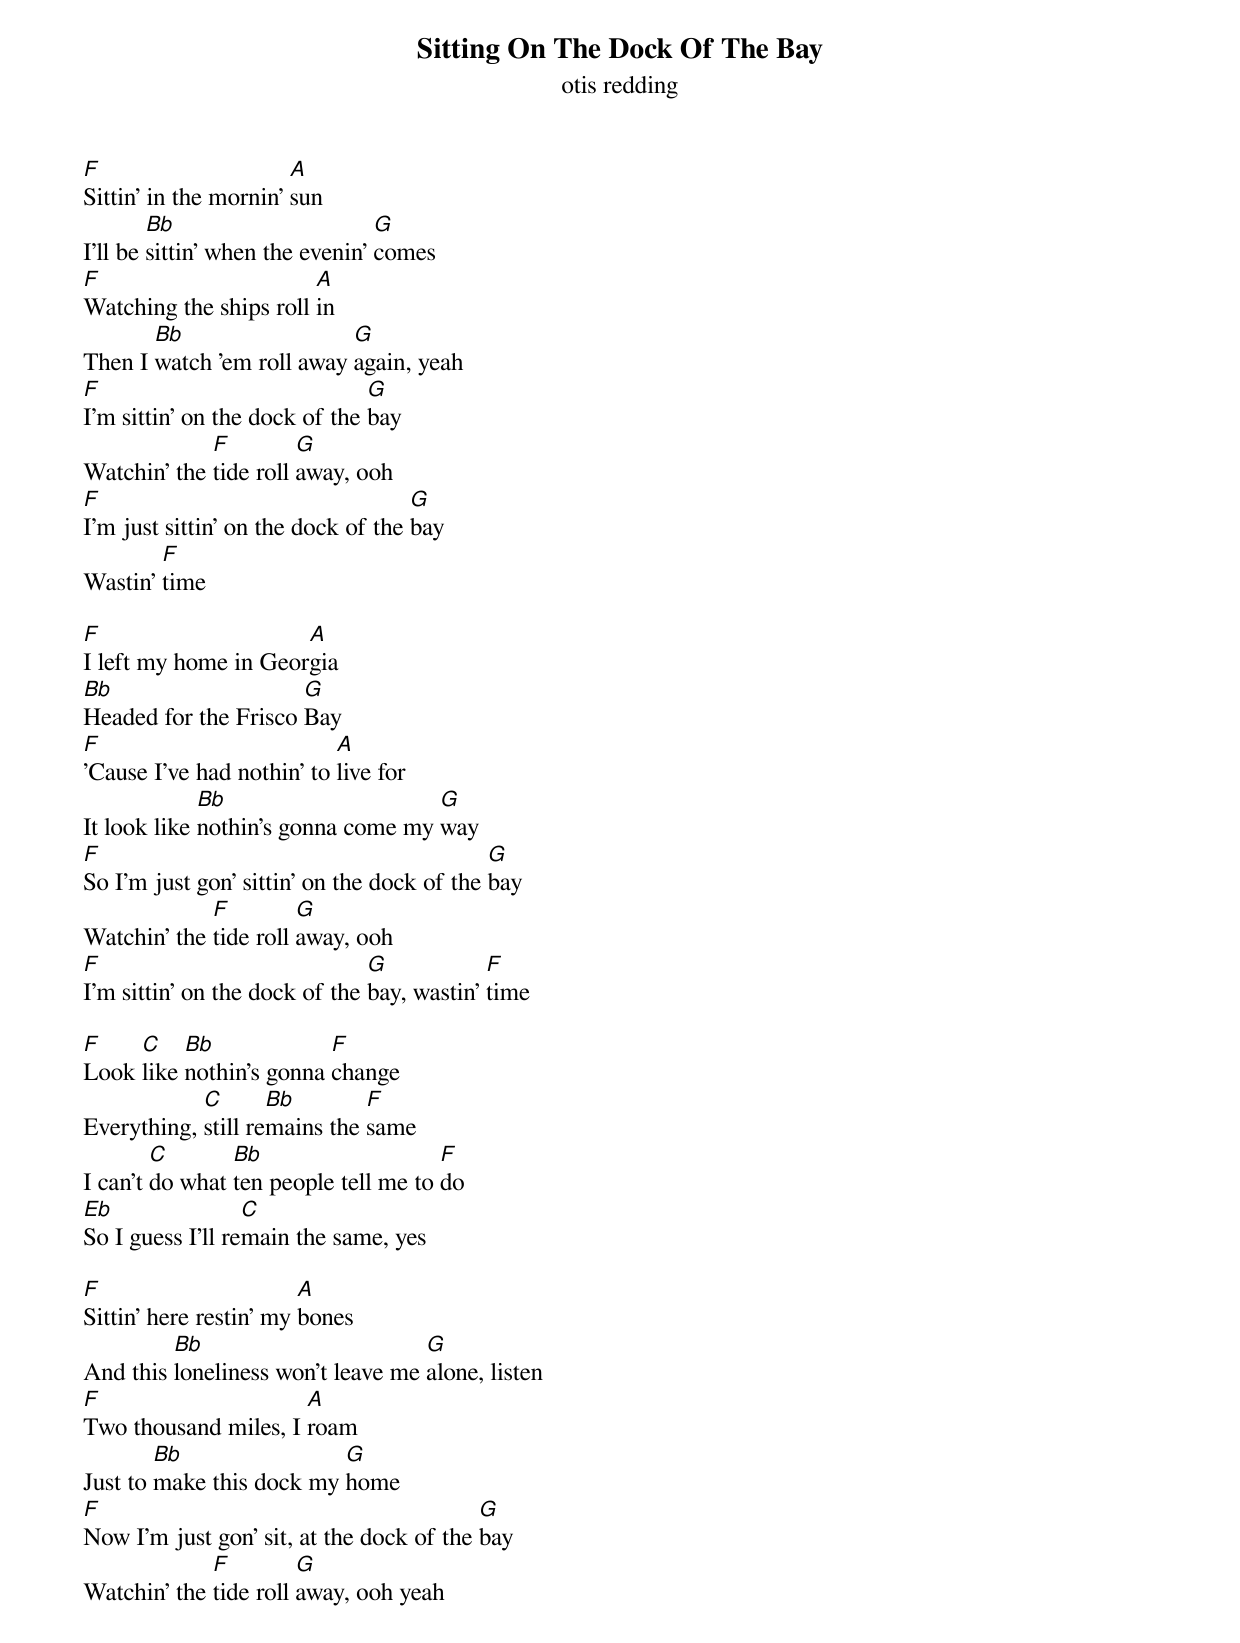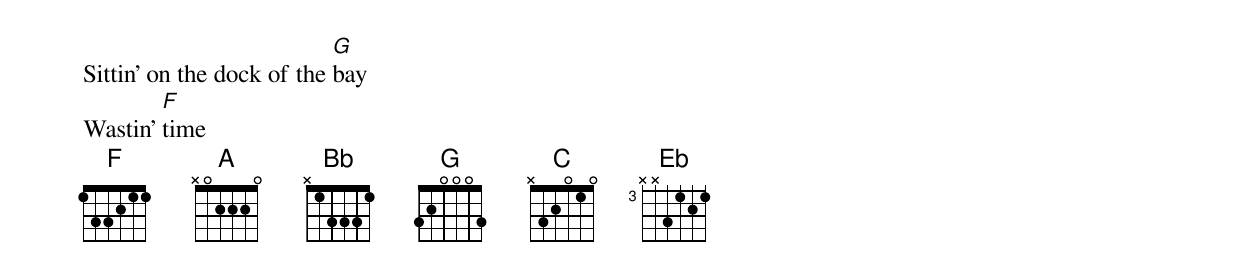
{title: Sitting On The Dock Of The Bay}
{subtitle: otis redding}

[F]Sittin' in the mornin' [A]sun
I'll be [Bb]sittin' when the evenin' [G]comes
[F]Watching the ships roll [A]in
Then I [Bb]watch 'em roll away [G]again, yeah
[F]I'm sittin' on the dock of the [G]bay
Watchin' the [F]tide roll [G]away, ooh
[F]I'm just sittin' on the dock of the [G]bay
Wastin' [F]time

[F]I left my home in Geor[A]gia
[Bb]Headed for the Frisco [G]Bay
[F]'Cause I've had nothin' to [A]live for
It look like [Bb]nothin's gonna come my [G]way
[F]So I'm just gon' sittin' on the dock of the [G]bay
Watchin' the [F]tide roll [G]away, ooh
[F]I'm sittin' on the dock of the [G]bay, wastin' [F]time

[F]Look [C]like [Bb]nothin's gonna [F]change
Everything, [C]still re[Bb]mains the [F]same
I can't [C]do what [Bb]ten people tell me to [F]do
[Eb]So I guess I'll re[C]main the same, yes

[F]Sittin' here restin' my [A]bones
And this [Bb]loneliness won't leave me [G]alone, listen
[F]Two thousand miles, I [A]roam
Just to [Bb]make this dock my [G]home
[F]Now I'm just gon' sit, at the dock of the [G]bay
Watchin' the [F]tide roll [G]away, ooh yeah
Sittin' on the dock of the [G]bay
Wastin' [F]time
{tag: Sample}
